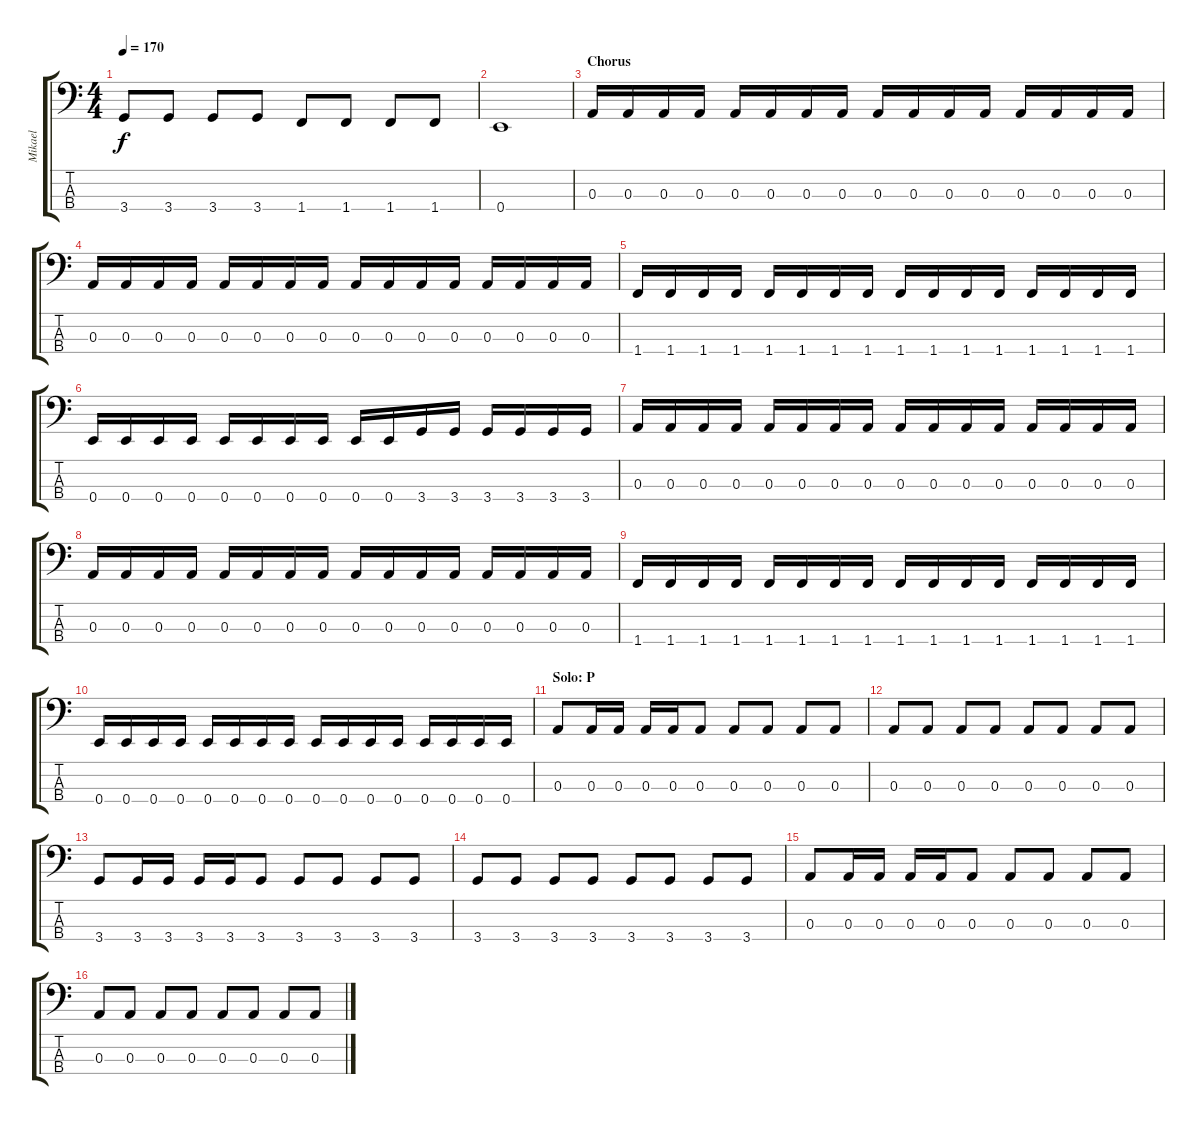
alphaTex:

\track ("Mikael" "Mikael") {instrument electricbasspick}
\staff {score tabs}
\tuning (G2 D2 A1 E1) {hide}
\ts (4 4)
\tempo 170
\clef f4
\ks c
3.4.8{dy f} 3.4.8 3.4.8 3.4.8 1.4.8 1.4.8 1.4.8 1.4.8 |
0.4.1 |
\section ("" "Chorus")
0.3.16 0.3.16 0.3.16 0.3.16 0.3.16 0.3.16 0.3.16 0.3.16 0.3.16 0.3.16 0.3.16 0.3.16 0.3.16 0.3.16 0.3.16 0.3.16 |
0.3.16 0.3.16 0.3.16 0.3.16 0.3.16 0.3.16 0.3.16 0.3.16 0.3.16 0.3.16 0.3.16 0.3.16 0.3.16 0.3.16 0.3.16 0.3.16 |
1.4.16 1.4.16 1.4.16 1.4.16 1.4.16 1.4.16 1.4.16 1.4.16 1.4.16 1.4.16 1.4.16 1.4.16 1.4.16 1.4.16 1.4.16 1.4.16 |
0.4.16 0.4.16 0.4.16 0.4.16 0.4.16 0.4.16 0.4.16 0.4.16 0.4.16 0.4.16 3.4.16 3.4.16 3.4.16 3.4.16 3.4.16 3.4.16 |
0.3.16 0.3.16 0.3.16 0.3.16 0.3.16 0.3.16 0.3.16 0.3.16 0.3.16 0.3.16 0.3.16 0.3.16 0.3.16 0.3.16 0.3.16 0.3.16 |
0.3.16 0.3.16 0.3.16 0.3.16 0.3.16 0.3.16 0.3.16 0.3.16 0.3.16 0.3.16 0.3.16 0.3.16 0.3.16 0.3.16 0.3.16 0.3.16 |
1.4.16 1.4.16 1.4.16 1.4.16 1.4.16 1.4.16 1.4.16 1.4.16 1.4.16 1.4.16 1.4.16 1.4.16 1.4.16 1.4.16 1.4.16 1.4.16 |
0.4.16 0.4.16 0.4.16 0.4.16 0.4.16 0.4.16 0.4.16 0.4.16 0.4.16 0.4.16 0.4.16 0.4.16 0.4.16 0.4.16 0.4.16 0.4.16 |
\section ("" "Solo: P")
0.3.8 0.3.16 0.3.16 0.3.16 0.3.16 0.3.8 0.3.8 0.3.8 0.3.8 0.3.8 |
0.3.8 0.3.8 0.3.8 0.3.8 0.3.8 0.3.8 0.3.8 0.3.8 |
3.4.8 3.4.16 3.4.16 3.4.16 3.4.16 3.4.8 3.4.8 3.4.8 3.4.8 3.4.8 |
3.4.8 3.4.8 3.4.8 3.4.8 3.4.8 3.4.8 3.4.8 3.4.8 |
0.3.8 0.3.16 0.3.16 0.3.16 0.3.16 0.3.8 0.3.8 0.3.8 0.3.8 0.3.8 |
0.3.8 0.3.8 0.3.8 0.3.8 0.3.8 0.3.8 0.3.8 0.3.8
